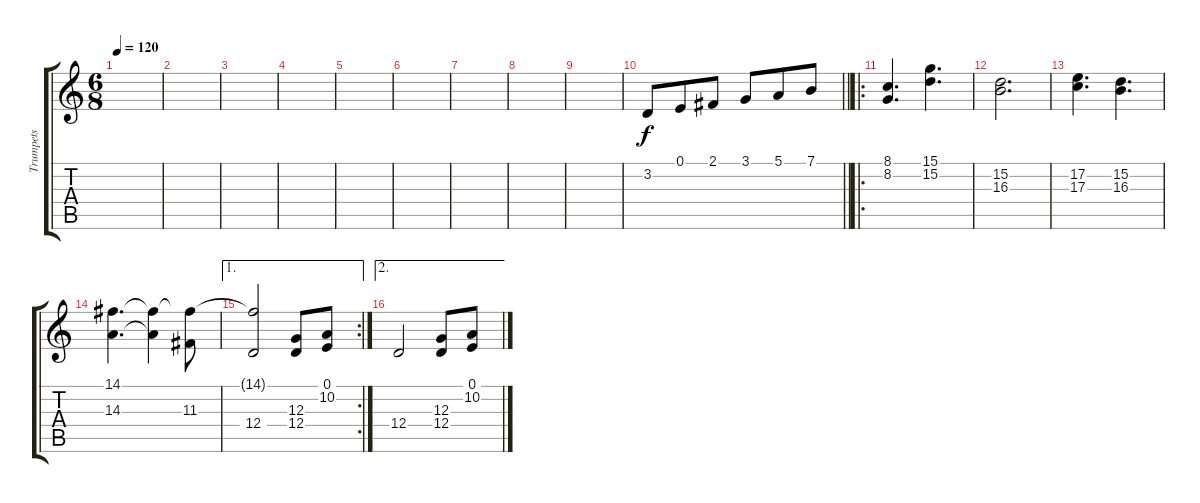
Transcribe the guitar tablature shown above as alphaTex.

\track ("Trumpets" "Trumpets") {instrument trumpet}
\staff {score tabs}
\tuning (E4 B3 G3 D3 A2 E2) {hide}
\ts (6 8)
\tempo 120
\clef g2
\ks c
|
|
|
|
|
|
|
|
|
\barLineRight lightlight
3.2.8 0.1.8 2.1.8 3.1.8 5.1.8 7.1.8 |
\ro
(8.1 8.2).4{d} (15.1 15.2).4{d} |
(15.2 16.3).2{d} |
(17.2 17.3).4{d} (15.2 16.3).4{d} |
(14.1 14.3).4{d} (14.1{t} 14.3{t}).4 (14.1{t} 11.3).8 |
\ae 1
\rc 2
(14.1{t} 12.4).2 (12.3 12.4).8 (0.1 10.2).8 |
\ae 2
12.4.2 (12.3 12.4).8 (0.1 10.2).8
